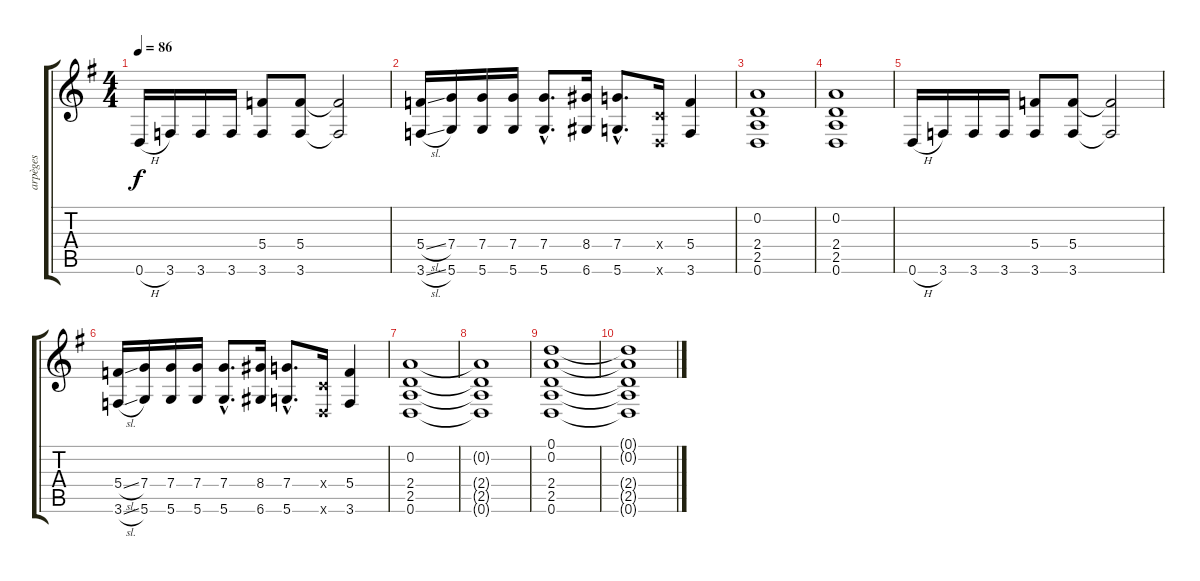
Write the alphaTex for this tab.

\track ("arpèges" "arpèges") {instrument overdrivenguitar}
\staff {score tabs}
\tuning (D4 A3 F3 C3 G2 D2) {hide}
\ts (4 4)
\tempo 86
\clef g2
\ks g
0.6{h}.16{dy f} 3.6.16 3.6.16 3.6.16 (5.4 3.6).8 (5.4 3.6).8 (5.4{t} 3.6{t}).2 |
(5.4{sl} 3.6{sl}).16 (7.4 5.6).16 (7.4 5.6).16 (7.4 5.6).16 (7.4{hac} 5.6{hac}).8{d} (8.4 6.6).16 (7.4{hac} 5.6{hac}).8{d} (0.4{x} 0.6{x}).16 (5.4 3.6).4 |
(0.2 2.4 2.5 0.6).1 |
(0.2 2.4 2.5 0.6).1 |
0.6{h}.16 3.6.16 3.6.16 3.6.16 (5.4 3.6).8 (5.4 3.6).8 (5.4{t} 3.6{t}).2 |
(5.4{sl} 3.6{sl}).16 (7.4 5.6).16 (7.4 5.6).16 (7.4 5.6).16 (7.4{hac} 5.6{hac}).8{d} (8.4 6.6).16 (7.4{hac} 5.6{hac}).8{d} (0.4{x} 0.6{x}).16 (5.4 3.6).4 |
(0.2 2.4 2.5 0.6).1 |
(0.2{t} 2.4{t} 2.5{t} 0.6{t}).1 |
(0.1 0.2 2.4 2.5 0.6).1 |
(0.1{t} 0.2{t} 2.4{t} 2.5{t} 0.6{t}).1
